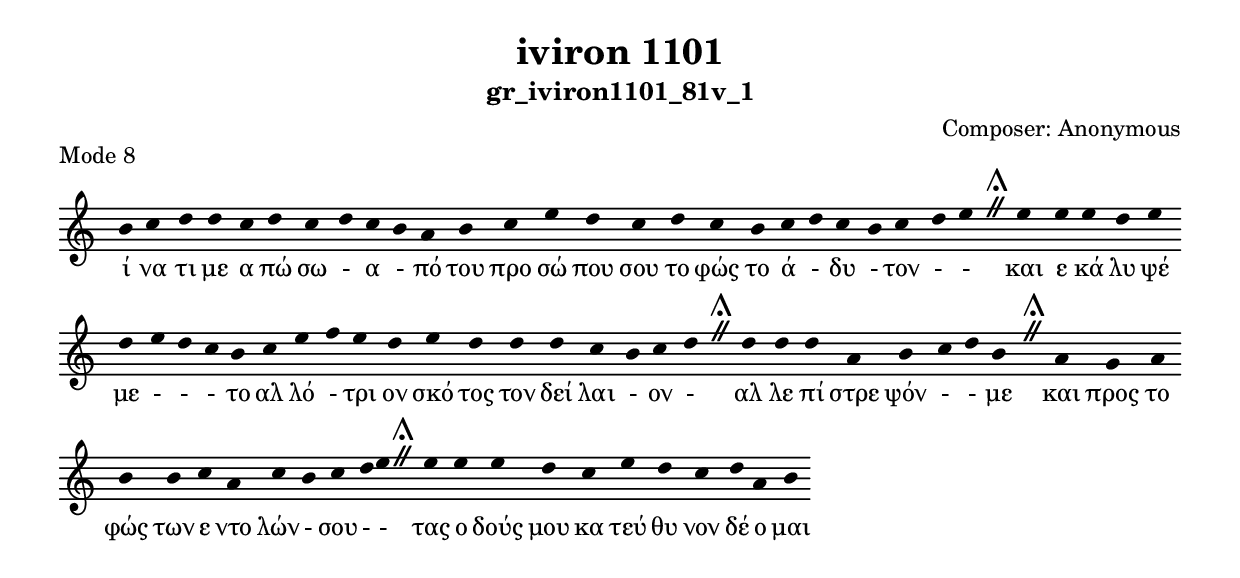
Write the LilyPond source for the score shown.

\include "gregorian.ly"

	\header {
 	  title = "iviron 1101"
	  subtitle = "gr_iviron1101_81v_1"
	  composer = "Composer: Αnonymous"
	  piece = "Mode 8"
	}

	chant = {
	  b'4 c''4 d''4 d''4 c''4 d''4 c''4 d''4 c''4 b'4 a'4 b'4 c''4 e''4 d''4 c''4 d''4 c''4 b'4 c''4 d''4 c''4 b'4 c''4 d''4 e''4 \divisioMaior
 e''4 e''4 e''4 d''4 e''4 d''4 e''4 d''4 c''4 b'4 c''4 e''4 f''4 e''4 d''4 e''4 d''4 d''4 d''4 c''4 b'4 c''4 d''4 \divisioMaior
 d''4 d''4 d''4 a'4 b'4 c''4 d''4 b'4 \divisioMaior
 a'4 g'4 a'4 b'4 b'4 c''4 a'4 c''4 b'4 c''4 d''4 e''4 \divisioMaior
 e''4 e''4 e''4 d''4 c''4 e''4 d''4 c''4 d''4 a'4 b'4\finalis
	}

	verba = \lyricmode {ί να τι με α πώ σω - α - πό του προ σώ που σου το φώς το ά - δυ - τον -  - 
και ε κά λυ ψέ με -  -  - το αλ λό - τρι ον σκό τος τον δεί λαι - ον - 
αλ λε πί στρε ψόν -  - με 
και προς το φώς των ε ντο λών - σου -  - 
τας ο δούς μου κα τεύ θυ νον δέ ο μαι 
	}


	\score {
	  \new Staff <<
	  \new Voice = "melody" \chant
	  \new Lyrics = "one" \lyricsto melody \verba
	  >>
	  \layout {
	    \context {
	      \Staff
	      \remove "Time_signature_engraver"
	      \remove "Bar_engraver"
	    }
	    \context {
	      \Voice
	      \remove "Stem_engraver"
	    }
	  }
	}